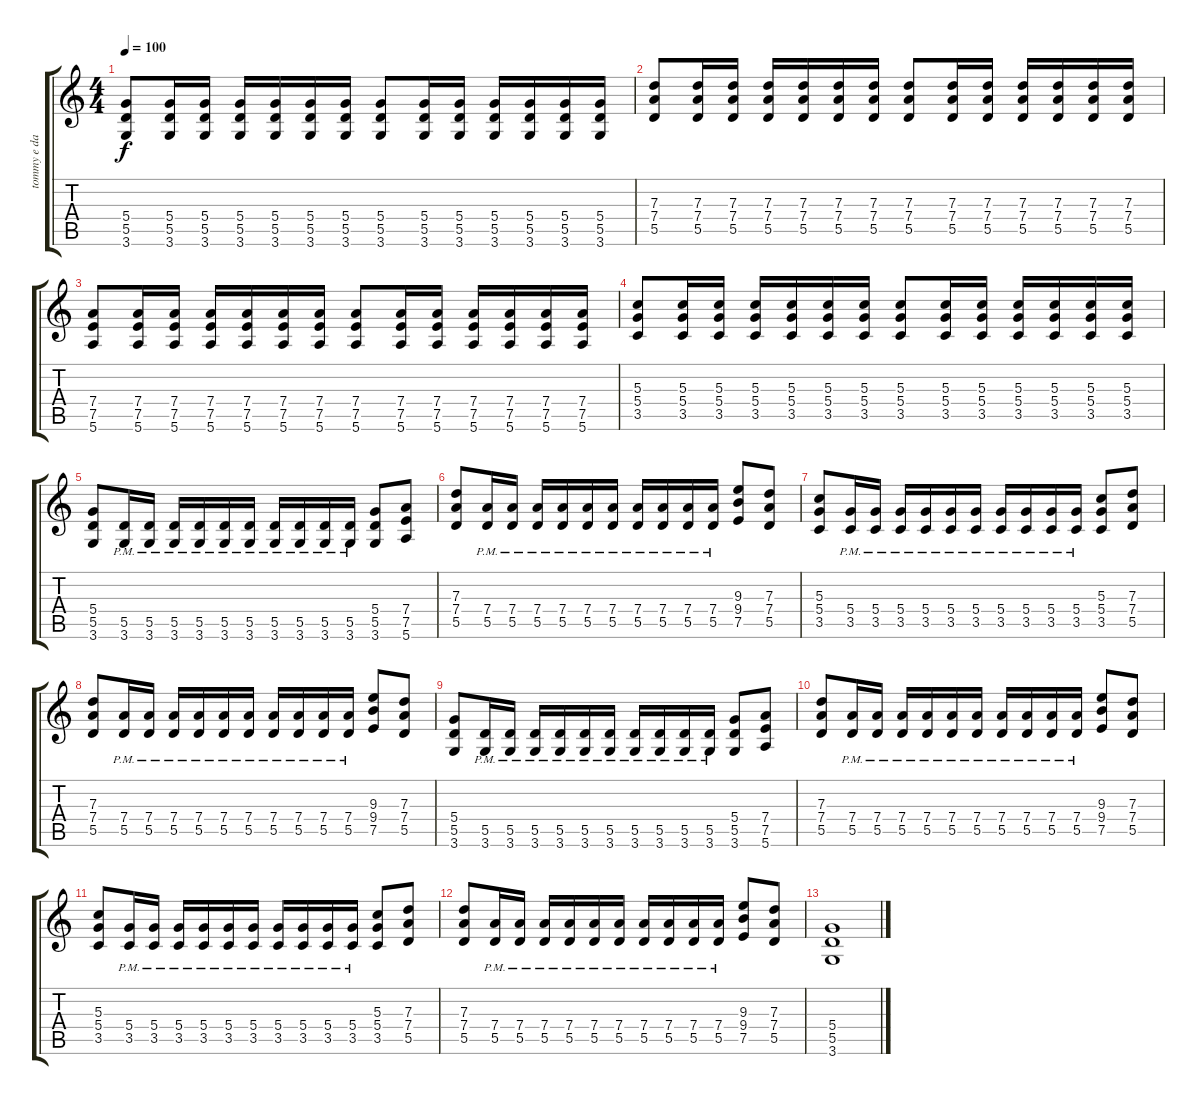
\track ("tommy e dany" "tommy e da") {instrument overdrivenguitar}
\staff {score tabs}
\tuning (E4 B3 G3 D3 A2 E2) {hide}
\ts (4 4)
\tempo 100
\clef g2
\ks c
(5.4 5.5 3.6).8{dy f} (5.4 5.5 3.6).16 (5.4 5.5 3.6).16 (5.4 5.5 3.6).16 (5.4 5.5 3.6).16 (5.4 5.5 3.6).16 (5.4 5.5 3.6).16 (5.4 5.5 3.6).8 (5.4 5.5 3.6).16 (5.4 5.5 3.6).16 (5.4 5.5 3.6).16 (5.4 5.5 3.6).16 (5.4 5.5 3.6).16 (5.4 5.5 3.6).16 |
(7.3 7.4 5.5).8 (7.3 7.4 5.5).16 (7.3 7.4 5.5).16 (7.3 7.4 5.5).16 (7.3 7.4 5.5).16 (7.3 7.4 5.5).16 (7.3 7.4 5.5).16 (7.3 7.4 5.5).8 (7.3 7.4 5.5).16 (7.3 7.4 5.5).16 (7.3 7.4 5.5).16 (7.3 7.4 5.5).16 (7.3 7.4 5.5).16 (7.3 7.4 5.5).16 |
(7.4 7.5 5.6).8 (7.4 7.5 5.6).16 (7.4 7.5 5.6).16 (7.4 7.5 5.6).16 (7.4 7.5 5.6).16 (7.4 7.5 5.6).16 (7.4 7.5 5.6).16 (7.4 7.5 5.6).8 (7.4 7.5 5.6).16 (7.4 7.5 5.6).16 (7.4 7.5 5.6).16 (7.4 7.5 5.6).16 (7.4 7.5 5.6).16 (7.4 7.5 5.6).16 |
(5.3 5.4 3.5).8 (5.3 5.4 3.5).16 (5.3 5.4 3.5).16 (5.3 5.4 3.5).16 (5.3 5.4 3.5).16 (5.3 5.4 3.5).16 (5.3 5.4 3.5).16 (5.3 5.4 3.5).8 (5.3 5.4 3.5).16 (5.3 5.4 3.5).16 (5.3 5.4 3.5).16 (5.3 5.4 3.5).16 (5.3 5.4 3.5).16 (5.3 5.4 3.5).16 |
(5.4 5.5 3.6).8 (5.5{pm} 3.6{pm}).16 (5.5{pm} 3.6{pm}).16 (5.5{pm} 3.6{pm}).16 (5.5{pm} 3.6{pm}).16 (5.5{pm} 3.6{pm}).16 (5.5{pm} 3.6{pm}).16 (5.5{pm} 3.6{pm}).16 (5.5{pm} 3.6{pm}).16 (5.5{pm} 3.6{pm}).16 (5.5{pm} 3.6{pm}).16 (5.4 5.5 3.6).8 (7.4 7.5 5.6).8 |
(7.3 7.4 5.5).8 (7.4{pm} 5.5{pm}).16 (7.4{pm} 5.5{pm}).16 (7.4{pm} 5.5{pm}).16 (7.4{pm} 5.5{pm}).16 (7.4{pm} 5.5{pm}).16 (7.4{pm} 5.5{pm}).16 (7.4{pm} 5.5{pm}).16 (7.4{pm} 5.5{pm}).16 (7.4{pm} 5.5{pm}).16 (7.4{pm} 5.5{pm}).16 (9.3 9.4 7.5).8 (7.3 7.4 5.5).8 |
(5.3 5.4 3.5).8 (5.4{pm} 3.5{pm}).16 (5.4{pm} 3.5{pm}).16 (5.4{pm} 3.5{pm}).16 (5.4{pm} 3.5{pm}).16 (5.4{pm} 3.5{pm}).16 (5.4{pm} 3.5{pm}).16 (5.4{pm} 3.5{pm}).16 (5.4{pm} 3.5{pm}).16 (5.4{pm} 3.5{pm}).16 (5.4{pm} 3.5{pm}).16 (5.3 5.4 3.5).8 (7.3 7.4 5.5).8 |
(7.3 7.4 5.5).8 (7.4{pm} 5.5{pm}).16 (7.4{pm} 5.5{pm}).16 (7.4{pm} 5.5{pm}).16 (7.4{pm} 5.5{pm}).16 (7.4{pm} 5.5{pm}).16 (7.4{pm} 5.5{pm}).16 (7.4{pm} 5.5{pm}).16 (7.4{pm} 5.5{pm}).16 (7.4{pm} 5.5{pm}).16 (7.4{pm} 5.5{pm}).16 (9.3 9.4 7.5).8 (7.3 7.4 5.5).8 |
(5.4 5.5 3.6).8 (5.5{pm} 3.6{pm}).16 (5.5{pm} 3.6{pm}).16 (5.5{pm} 3.6{pm}).16 (5.5{pm} 3.6{pm}).16 (5.5{pm} 3.6{pm}).16 (5.5{pm} 3.6{pm}).16 (5.5{pm} 3.6{pm}).16 (5.5{pm} 3.6{pm}).16 (5.5{pm} 3.6{pm}).16 (5.5{pm} 3.6{pm}).16 (5.4 5.5 3.6).8 (7.4 7.5 5.6).8 |
(7.3 7.4 5.5).8 (7.4{pm} 5.5{pm}).16 (7.4{pm} 5.5{pm}).16 (7.4{pm} 5.5{pm}).16 (7.4{pm} 5.5{pm}).16 (7.4{pm} 5.5{pm}).16 (7.4{pm} 5.5{pm}).16 (7.4{pm} 5.5{pm}).16 (7.4{pm} 5.5{pm}).16 (7.4{pm} 5.5{pm}).16 (7.4{pm} 5.5{pm}).16 (9.3 9.4 7.5).8 (7.3 7.4 5.5).8 |
(5.3 5.4 3.5).8 (5.4{pm} 3.5{pm}).16 (5.4{pm} 3.5{pm}).16 (5.4{pm} 3.5{pm}).16 (5.4{pm} 3.5{pm}).16 (5.4{pm} 3.5{pm}).16 (5.4{pm} 3.5{pm}).16 (5.4{pm} 3.5{pm}).16 (5.4{pm} 3.5{pm}).16 (5.4{pm} 3.5{pm}).16 (5.4{pm} 3.5{pm}).16 (5.3 5.4 3.5).8 (7.3 7.4 5.5).8 |
(7.3 7.4 5.5).8 (7.4{pm} 5.5{pm}).16 (7.4{pm} 5.5{pm}).16 (7.4{pm} 5.5{pm}).16 (7.4{pm} 5.5{pm}).16 (7.4{pm} 5.5{pm}).16 (7.4{pm} 5.5{pm}).16 (7.4{pm} 5.5{pm}).16 (7.4{pm} 5.5{pm}).16 (7.4{pm} 5.5{pm}).16 (7.4{pm} 5.5{pm}).16 (9.3 9.4 7.5).8 (7.3 7.4 5.5).8 |
(5.4 5.5 3.6).1
